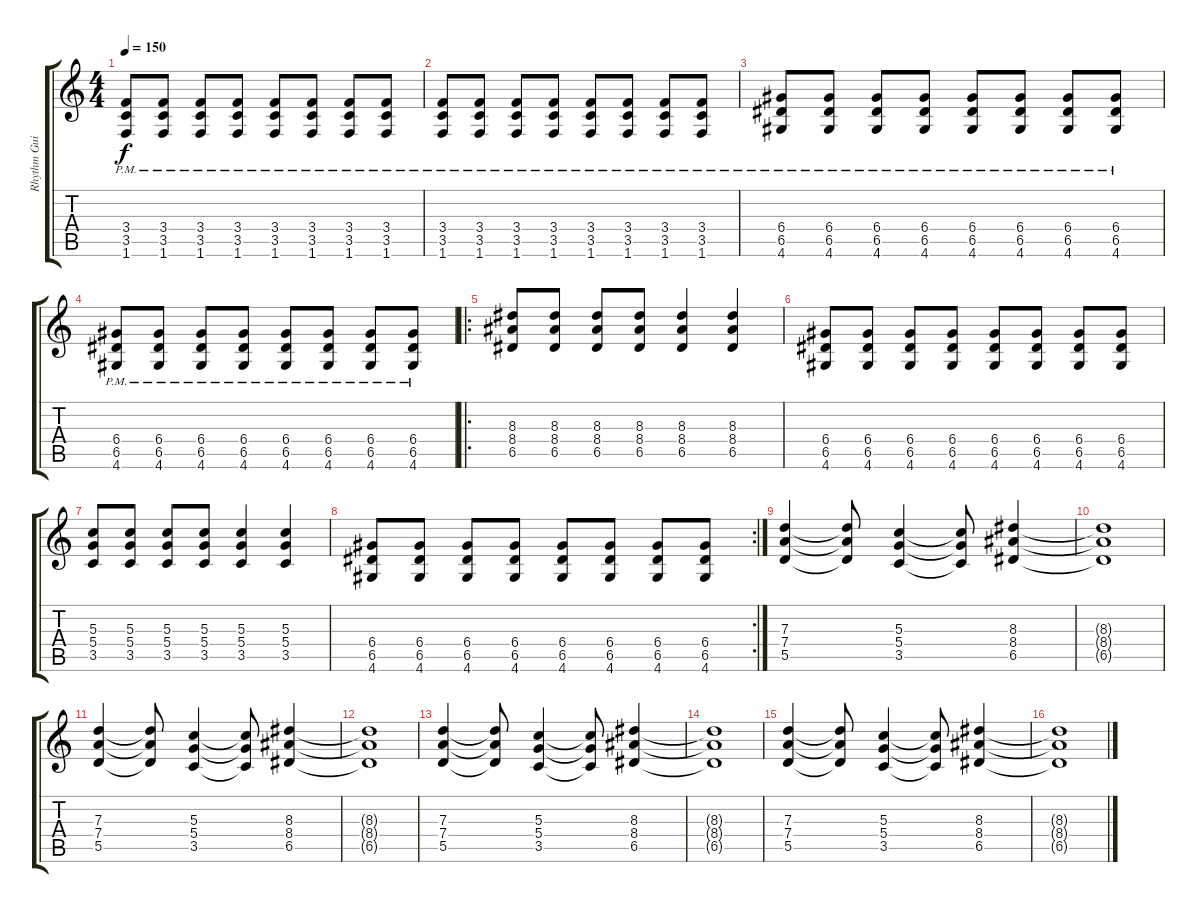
\track ("Rhythm Guitar" "Rhythm Gui") {instrument overdrivenguitar}
\staff {score tabs}
\tuning (E4 B3 G3 D3 A2 E2) {hide}
\ts (4 4)
\tempo 150
\clef g2
\ks c
(3.4{pm} 3.5{pm} 1.6{pm}).8{dy f} (3.4{pm} 3.5{pm} 1.6{pm}).8 (3.4{pm} 3.5{pm} 1.6{pm}).8 (3.4{pm} 3.5{pm} 1.6{pm}).8 (3.4{pm} 3.5{pm} 1.6{pm}).8 (3.4{pm} 3.5{pm} 1.6{pm}).8 (3.4{pm} 3.5{pm} 1.6{pm}).8 (3.4{pm} 3.5{pm} 1.6{pm}).8 |
(3.4{pm} 3.5{pm} 1.6{pm}).8 (3.4{pm} 3.5{pm} 1.6{pm}).8 (3.4{pm} 3.5{pm} 1.6{pm}).8 (3.4{pm} 3.5{pm} 1.6{pm}).8 (3.4{pm} 3.5{pm} 1.6{pm}).8 (3.4{pm} 3.5{pm} 1.6{pm}).8 (3.4{pm} 3.5{pm} 1.6{pm}).8 (3.4{pm} 3.5{pm} 1.6{pm}).8 |
(6.4{pm} 6.5{pm} 4.6{pm}).8 (6.4{pm} 6.5{pm} 4.6{pm}).8 (6.4{pm} 6.5{pm} 4.6{pm}).8 (6.4{pm} 6.5{pm} 4.6{pm}).8 (6.4{pm} 6.5{pm} 4.6{pm}).8 (6.4{pm} 6.5{pm} 4.6{pm}).8 (6.4{pm} 6.5{pm} 4.6{pm}).8 (6.4{pm} 6.5{pm} 4.6{pm}).8 |
(6.4{pm} 6.5{pm} 4.6{pm}).8 (6.4{pm} 6.5{pm} 4.6{pm}).8 (6.4{pm} 6.5{pm} 4.6{pm}).8 (6.4{pm} 6.5{pm} 4.6{pm}).8 (6.4{pm} 6.5{pm} 4.6{pm}).8 (6.4{pm} 6.5{pm} 4.6{pm}).8 (6.4{pm} 6.5{pm} 4.6{pm}).8 (6.4{pm} 6.5{pm} 4.6{pm}).8 |
\ro
(8.3 8.4 6.5).8 (8.3 8.4 6.5).8 (8.3 8.4 6.5).8 (8.3 8.4 6.5).8 (8.3 8.4 6.5).4 (8.3 8.4 6.5).4 |
(6.4 6.5 4.6).8 (6.4 6.5 4.6).8 (6.4 6.5 4.6).8 (6.4 6.5 4.6).8 (6.4 6.5 4.6).8 (6.4 6.5 4.6).8 (6.4 6.5 4.6).8 (6.4 6.5 4.6).8 |
(5.3 5.4 3.5).8 (5.3 5.4 3.5).8 (5.3 5.4 3.5).8 (5.3 5.4 3.5).8 (5.3 5.4 3.5).4 (5.3 5.4 3.5).4 |
\rc 2
(6.4 6.5 4.6).8 (6.4 6.5 4.6).8 (6.4 6.5 4.6).8 (6.4 6.5 4.6).8 (6.4 6.5 4.6).8 (6.4 6.5 4.6).8 (6.4 6.5 4.6).8 (6.4 6.5 4.6).8 |
(7.3 7.4 5.5).4 (7.3{t} 7.4{t} 5.5{t}).8 (5.3 5.4 3.5).4 (5.3{t} 5.4{t} 3.5{t}).8 (8.3 8.4 6.5).4 |
(8.3{t} 8.4{t} 6.5{t}).1 |
(7.3 7.4 5.5).4 (7.3{t} 7.4{t} 5.5{t}).8 (5.3 5.4 3.5).4 (5.3{t} 5.4{t} 3.5{t}).8 (8.3 8.4 6.5).4 |
(8.3{t} 8.4{t} 6.5{t}).1 |
(7.3 7.4 5.5).4 (7.3{t} 7.4{t} 5.5{t}).8 (5.3 5.4 3.5).4 (5.3{t} 5.4{t} 3.5{t}).8 (8.3 8.4 6.5).4 |
(8.3{t} 8.4{t} 6.5{t}).1 |
(7.3 7.4 5.5).4 (7.3{t} 7.4{t} 5.5{t}).8 (5.3 5.4 3.5).4 (5.3{t} 5.4{t} 3.5{t}).8 (8.3 8.4 6.5).4 |
(8.3{t} 8.4{t} 6.5{t}).1
